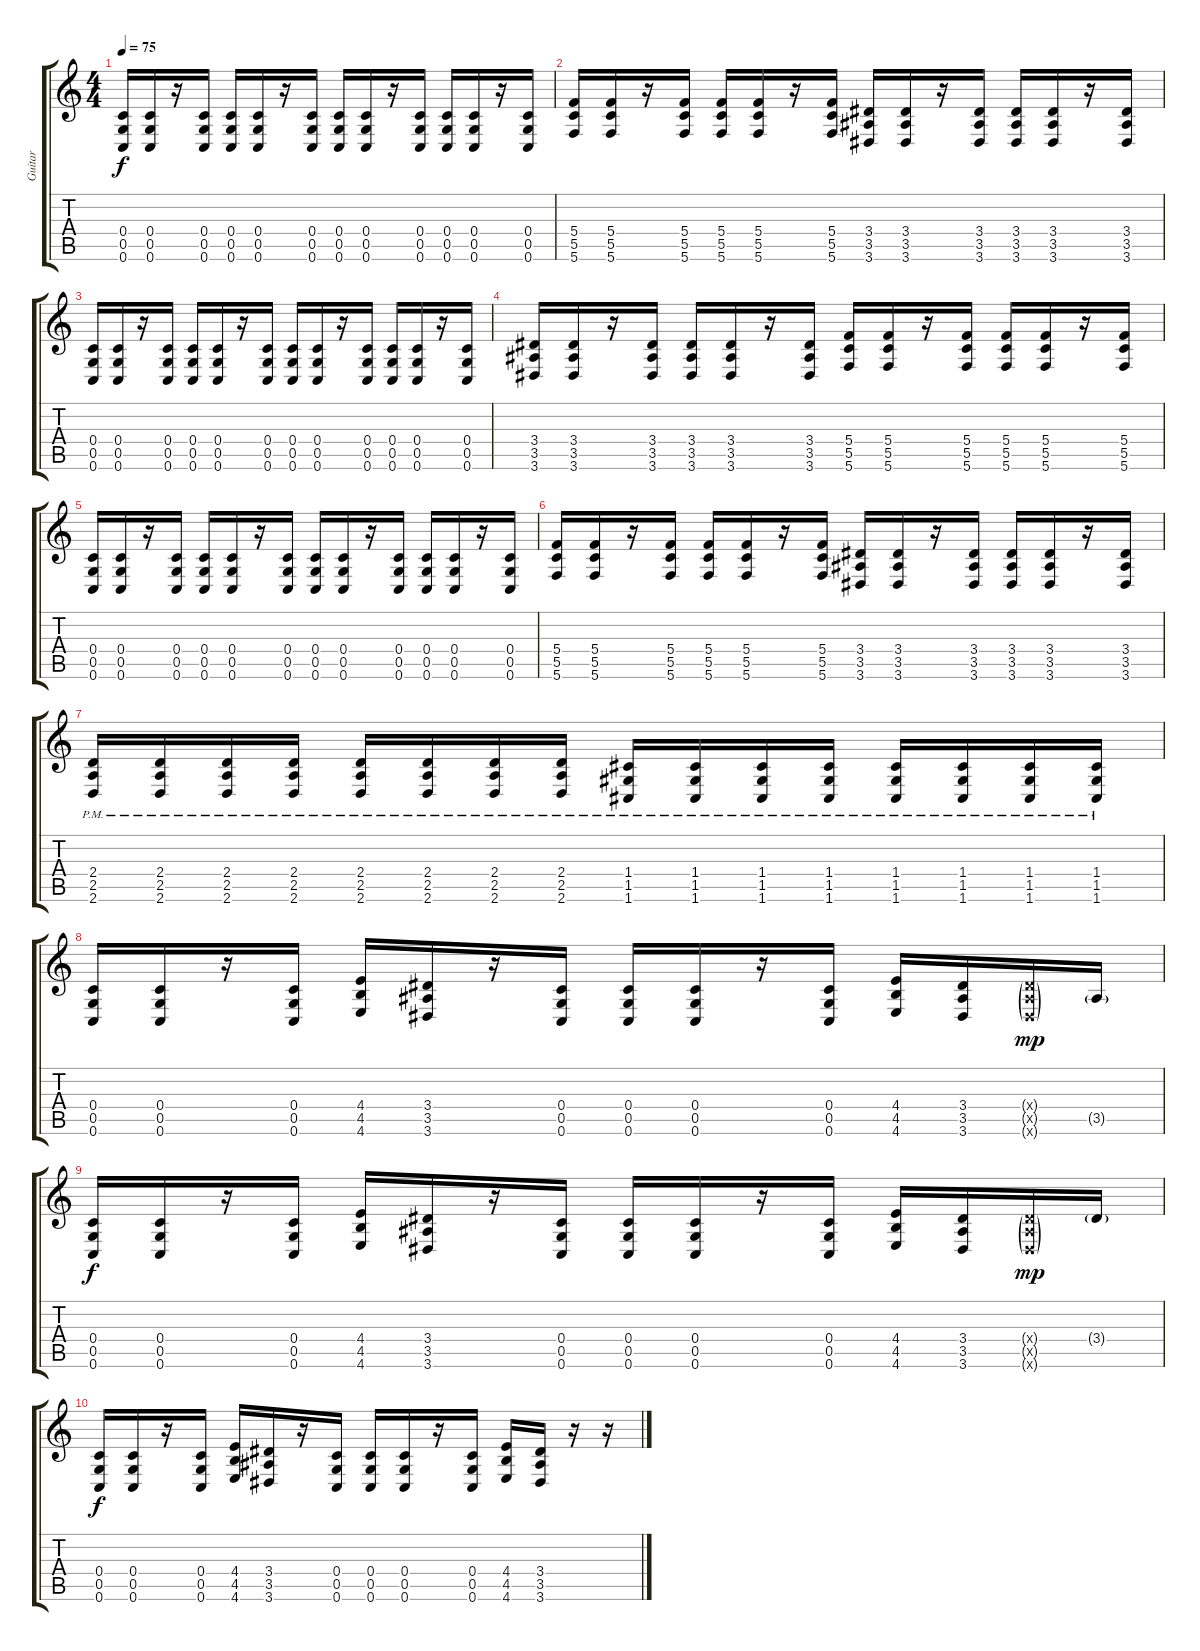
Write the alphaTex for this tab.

\track ("Guitar" "Guitar") {instrument distortionguitar}
\staff {score tabs}
\tuning (D4 A3 F3 C3 G2 C2) {hide}
\ts (4 4)
\tempo 75
\clef g2
\ks c
(0.4 0.5 0.6).16{dy f} (0.4 0.5 0.6).16 r.16 (0.4 0.5 0.6).16 (0.4 0.5 0.6).16 (0.4 0.5 0.6).16 r.16 (0.4 0.5 0.6).16 (0.4 0.5 0.6).16 (0.4 0.5 0.6).16 r.16 (0.4 0.5 0.6).16 (0.4 0.5 0.6).16 (0.4 0.5 0.6).16 r.16 (0.4 0.5 0.6).16 |
(5.4 5.5 5.6).16 (5.4 5.5 5.6).16 r.16 (5.4 5.5 5.6).16 (5.4 5.5 5.6).16 (5.4 5.5 5.6).16 r.16 (5.4 5.5 5.6).16 (3.4 3.5 3.6).16 (3.4 3.5 3.6).16 r.16 (3.4 3.5 3.6).16 (3.4 3.5 3.6).16 (3.4 3.5 3.6).16 r.16 (3.4 3.5 3.6).16 |
(0.4 0.5 0.6).16 (0.4 0.5 0.6).16 r.16 (0.4 0.5 0.6).16 (0.4 0.5 0.6).16 (0.4 0.5 0.6).16 r.16 (0.4 0.5 0.6).16 (0.4 0.5 0.6).16 (0.4 0.5 0.6).16 r.16 (0.4 0.5 0.6).16 (0.4 0.5 0.6).16 (0.4 0.5 0.6).16 r.16 (0.4 0.5 0.6).16 |
(3.4 3.5 3.6).16 (3.4 3.5 3.6).16 r.16 (3.4 3.5 3.6).16 (3.4 3.5 3.6).16 (3.4 3.5 3.6).16 r.16 (3.4 3.5 3.6).16 (5.4 5.5 5.6).16 (5.4 5.5 5.6).16 r.16 (5.4 5.5 5.6).16 (5.4 5.5 5.6).16 (5.4 5.5 5.6).16 r.16 (5.4 5.5 5.6).16 |
(0.4 0.5 0.6).16 (0.4 0.5 0.6).16 r.16 (0.4 0.5 0.6).16 (0.4 0.5 0.6).16 (0.4 0.5 0.6).16 r.16 (0.4 0.5 0.6).16 (0.4 0.5 0.6).16 (0.4 0.5 0.6).16 r.16 (0.4 0.5 0.6).16 (0.4 0.5 0.6).16 (0.4 0.5 0.6).16 r.16 (0.4 0.5 0.6).16 |
(5.4 5.5 5.6).16 (5.4 5.5 5.6).16 r.16 (5.4 5.5 5.6).16 (5.4 5.5 5.6).16 (5.4 5.5 5.6).16 r.16 (5.4 5.5 5.6).16 (3.4 3.5 3.6).16 (3.4 3.5 3.6).16 r.16 (3.4 3.5 3.6).16 (3.4 3.5 3.6).16 (3.4 3.5 3.6).16 r.16 (3.4 3.5 3.6).16 |
(2.4{pm} 2.5{pm} 2.6{pm}).16 (2.4{pm} 2.5{pm} 2.6{pm}).16 (2.4{pm} 2.5{pm} 2.6{pm}).16 (2.4{pm} 2.5{pm} 2.6{pm}).16 (2.4{pm} 2.5{pm} 2.6{pm}).16 (2.4{pm} 2.5{pm} 2.6{pm}).16 (2.4{pm} 2.5{pm} 2.6{pm}).16 (2.4{pm} 2.5{pm} 2.6{pm}).16 (1.4{pm} 1.5{pm} 1.6{pm}).16 (1.4{pm} 1.5{pm} 1.6{pm}).16 (1.4{pm} 1.5{pm} 1.6{pm}).16 (1.4{pm} 1.5{pm} 1.6{pm}).16 (1.4{pm} 1.5{pm} 1.6{pm}).16 (1.4{pm} 1.5{pm} 1.6{pm}).16 (1.4{pm} 1.5{pm} 1.6{pm}).16 (1.4{pm} 1.5{pm} 1.6{pm}).16 |
(0.4 0.5 0.6).16 (0.4 0.5 0.6).16 r.16 (0.4 0.5 0.6).16 (4.4 4.5 4.6).16 (3.4 3.5 3.6).16 r.16 (0.4 0.5 0.6).16 (0.4 0.5 0.6).16 (0.4 0.5 0.6).16 r.16 (0.4 0.5 0.6).16 (4.4 4.5 4.6).16 (3.4 3.5 3.6).16 (3.4{g x} 3.5{g x} 3.6{g x}).16{dy mp} 3.5{g}.16 |
(0.4 0.5 0.6).16{dy f} (0.4 0.5 0.6).16 r.16 (0.4 0.5 0.6).16 (4.4 4.5 4.6).16 (3.4 3.5 3.6).16 r.16 (0.4 0.5 0.6).16 (0.4 0.5 0.6).16 (0.4 0.5 0.6).16 r.16 (0.4 0.5 0.6).16 (4.4 4.5 4.6).16 (3.4 3.5 3.6).16 (3.4{g x} 3.5{g x} 3.6{g x}).16{dy mp} 3.4{g}.16 |
(0.4 0.5 0.6).16{dy f} (0.4 0.5 0.6).16 r.16 (0.4 0.5 0.6).16 (4.4 4.5 4.6).16 (3.4 3.5 3.6).16 r.16 (0.4 0.5 0.6).16 (0.4 0.5 0.6).16 (0.4 0.5 0.6).16 r.16 (0.4 0.5 0.6).16 (4.4 4.5 4.6).16 (3.4 3.5 3.6).16 r.16 r.16
